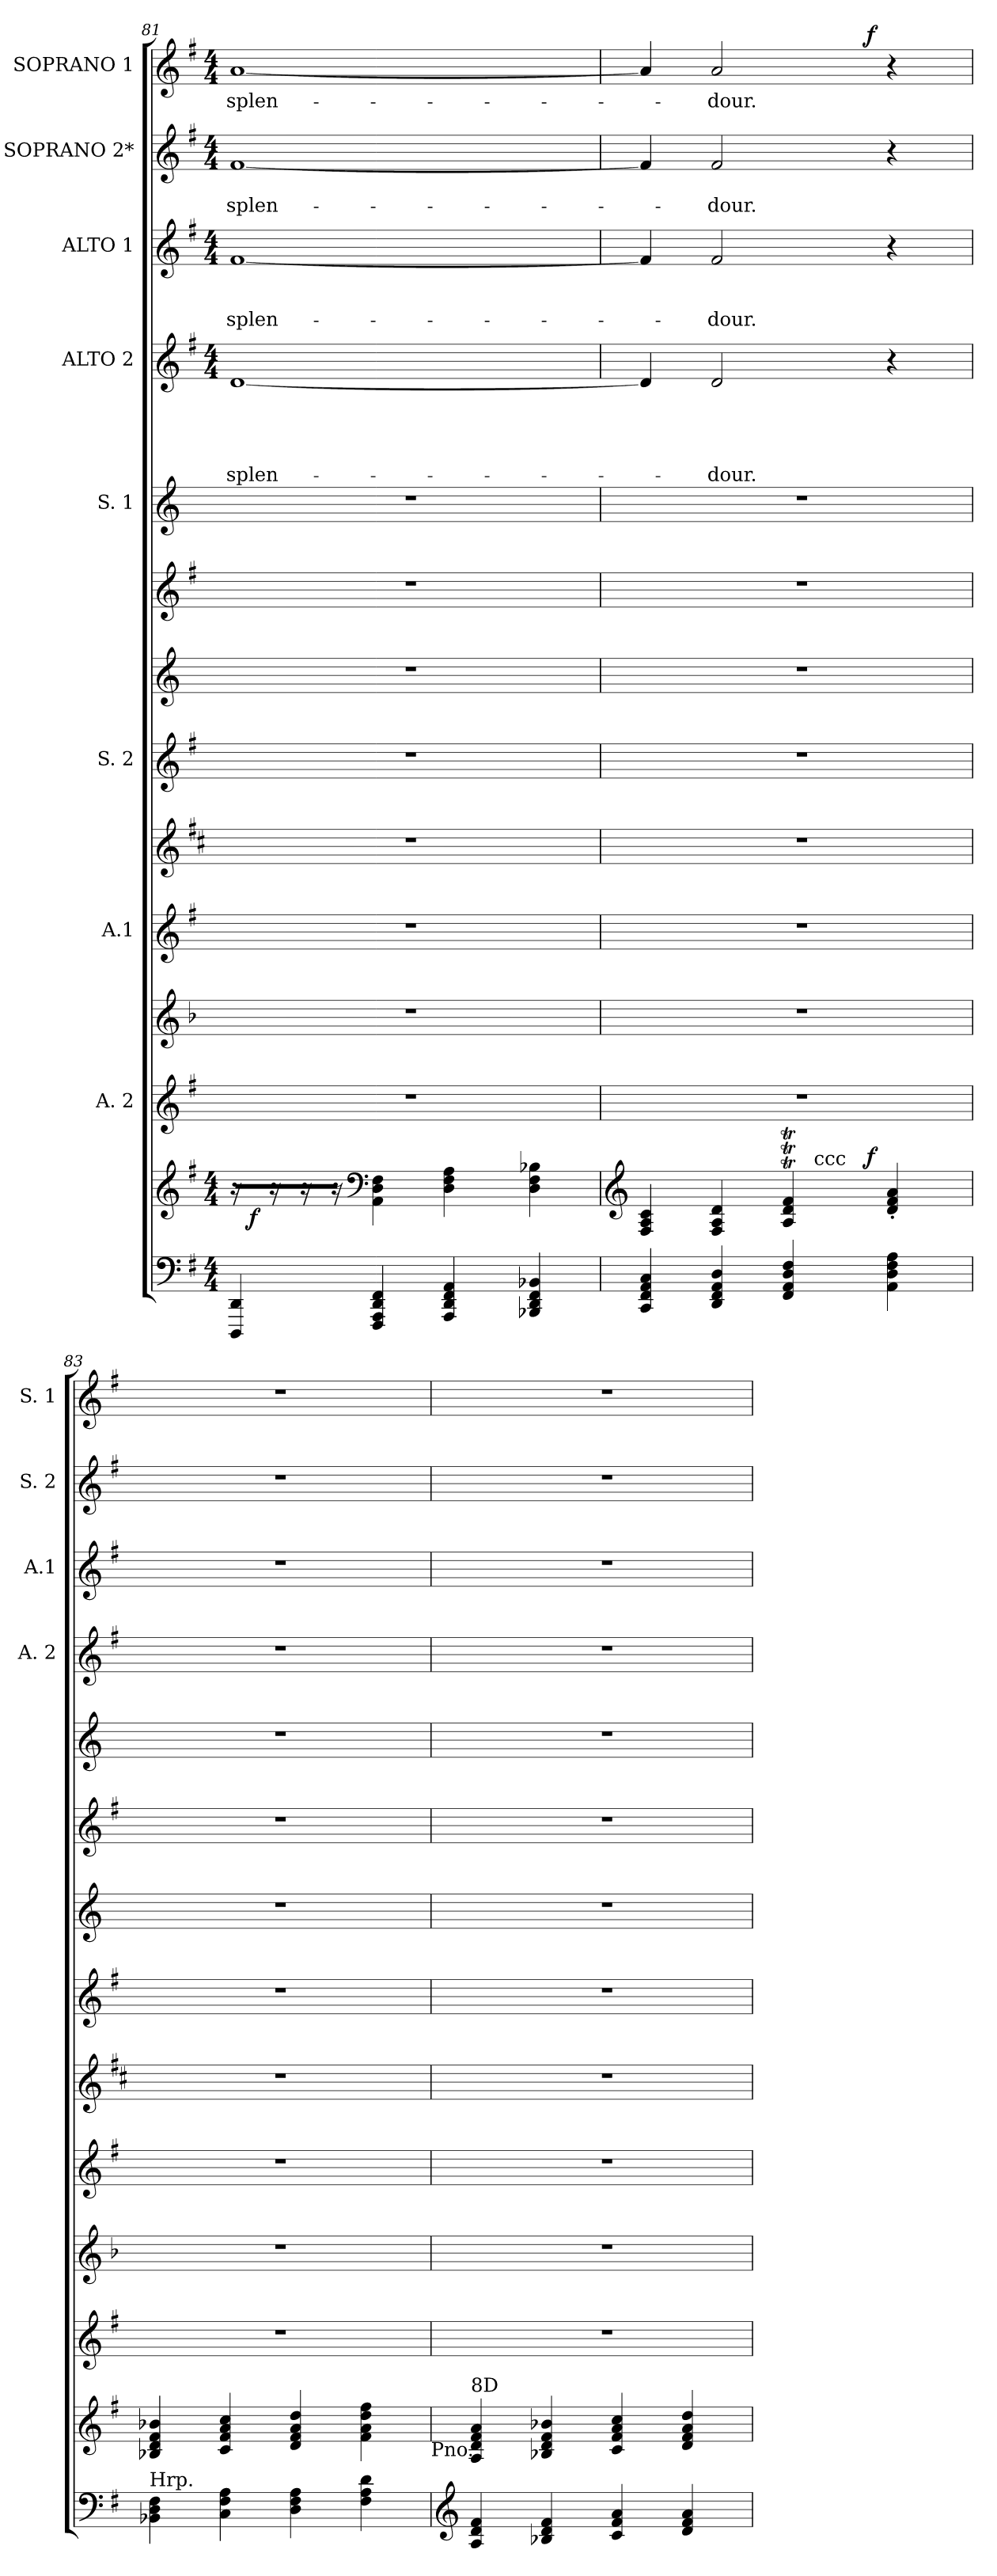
**kern	**kern	**dynam	**kern	**kern	**kern	**kern	**kern	**kern	**kern	**kern	**kern	**text	**text	**text	**text	**text	**kern	**text	**text	**text	**kern	**text	**text	**kern	**text	**dynam
*part14	*part13	*part13	*part12	*part11	*part10	*part9	*part8	*part7	*part6	*part5	*part4	*part4	*part4	*part4	*part4	*part4	*part3	*part3	*part3	*part3	*part2	*part2	*part2	*part1	*part1	*part1
*staff14	*staff13	*staff13	*staff12	*staff11	*staff10	*staff9	*staff8	*staff7	*staff6	*staff5	*staff4	*staff4	*staff4	*staff4	*staff4	*staff4	*staff3	*staff3	*staff3	*staff3	*staff2	*staff2	*staff2	*staff1	*staff1	*staff1
*	*	*	*I"A. 2	*	*I"A.1	*	*I"S. 2	*	*	*I"S. 1	*I"ALTO 2	*	*	*	*	*	*I"ALTO 1	*	*	*	*I"SOPRANO 2*	*	*	*I"SOPRANO 1	*	*
*	*	*	*	*	*	*	*	*	*	*	*I'A. 2	*	*	*	*	*	*I'A.1	*	*	*	*I'S. 2	*	*	*I'S. 1	*	*
*clefF4	*clefG2	*	*clefG2	*clefG2	*clefG2	*clefG2	*clefG2	*clefG2	*clefG2	*clefG2	*clefG2	*	*	*	*	*	*clefG2	*	*	*	*clefG2	*	*	*clefG2	*	*
*ITrd1c2	*ITrd1c2	*	*ITrd1c2	*	*ITrd1c2	*ITrd-2c-3	*ITrd1c2	*ITrd-3c-5	*ITrd1c2	*ITrd-3c-5	*ITrd1c2	*	*	*	*	*	*ITrd1c2	*	*	*	*ITrd1c2	*	*	*ITrd1c2	*	*
*k[b-]	*k[b-]	*	*k[b-]	*k[b-]	*k[b-]	*k[b-]	*k[b-]	*k[b-]	*k[b-]	*k[b-]	*k[b-]	*	*	*	*	*	*k[b-]	*	*	*	*k[b-]	*	*	*k[b-]	*	*
*F:	*F:	*	*F:	*F:	*F:	*F:	*F:	*F:	*F:	*F:	*F:	*	*	*	*	*	*F:	*	*	*	*F:	*	*	*F:	*	*
*M4/4	*M4/4	*	*	*	*	*	*	*	*	*	*M4/4	*	*	*	*	*	*M4/4	*	*	*	*M4/4	*	*	*M4/4	*	*
=81	=81	=81	=81	=81	=81	=81	=81	=81	=81	=81	=81	=81	=81	=81	=81	=81	=81	=81	=81	=81	=81	=81	=81	=81	=81	=81
!	!	!	!	!	!	!	!	!	!	!	!	!	!	!	!	!LO:LY:b	!	!	!	!LO:LY:b	!	!	!LO:LY:b	!	!LO:LY:b	!
*	*^	*	*	*	*	*	*	*	*	*	*	*	*	*	*	*	*	*	*	*	*	*	*	*	*	*
*	*tremolo	*	*	*	*	*	*	*	*	*	*	*	*	*	*	*	*	*	*	*	*	*	*	*	*	*	*
4CCC/ 4CC/	16rLL	32ryy	.	1r	1r	1r	1r	1r	1r	1r	1r	[<1c	.	.	.	.	splen-	[>1e	.	.	splen-	[>1e	.	splen-	[>1g	splen-	.
!	!	!	!LO:DY:b	!	!	!	!	!	!	!	!	!	!	!	!	!	!	!	!	!	!	!	!	!	!	!	!
.	.	2ryy	f	.	.	.	.	.	.	.	.	.	.	.	.	.	.	.	.	.	.	.	.	.	.	.	.
.	16r	.	.	.	.	.	.	.	.	.	.	.	.	.	.	.	.	.	.	.	.	.	.	.	.	.	.
.	16r	.	.	.	.	.	.	.	.	.	.	.	.	.	.	.	.	.	.	.	.	.	.	.	.	.	.
.	16rJJ	.	.	.	.	.	.	.	.	.	.	.	.	.	.	.	.	.	.	.	.	.	.	.	.	.	.
*	*Xtremolo	*	*	*	*	*	*	*	*	*	*	*	*	*	*	*	*	*	*	*	*	*	*	*	*	*	*
*	*clefF4	*	*	*	*	*	*	*	*	*	*	*	*	*	*	*	*	*	*	*	*	*	*	*	*	*	*
4EEE/ 4GGG/ 4CC/ 4EE/	4GG\ 4C\ 4E\	.	.	.	.	.	.	.	.	.	.	.	.	.	.	.	.	.	.	.	.	.	.	.	.	.	.
4GGG/ 4CC/ 4EE/ 4GG/	4C\ 4E\ 4G\	.	.	.	.	.	.	.	.	.	.	.	.	.	.	.	.	.	.	.	.	.	.	.	.	.	.
.	.	4...ryy	.	.	.	.	.	.	.	.	.	.	.	.	.	.	.	.	.	.	.	.	.	.	.	.	.
4AAA-X/ 4CC/ 4EE/ 4AA-X/	4C\ 4E\ 4A-X\	.	.	.	.	.	.	.	.	.	.	.	.	.	.	.	.	.	.	.	.	.	.	.	.	.	.
*	*v	*v	*	*	*	*	*	*	*	*	*	*	*	*	*	*	*	*	*	*	*	*	*	*	*	*	*
=82	=82	=82	=82	=82	=82	=82	=82	=82	=82	=82	=82	=82	=82	=82	=82	=82	=82	=82	=82	=82	=82	=82	=82	=82	=82	=82
*	*clefG2	*	*	*	*	*	*	*	*	*	*	*	*	*	*	*	*	*	*	*	*	*	*	*	*	*
*	*^	*	*	*	*	*	*	*	*	*	*	*	*	*	*	*	*	*	*	*	*	*	*	*^	*	*
*	*	*^	*	*	*	*	*	*	*	*	*	*	*	*	*	*	*	*	*	*	*	*	*	*	*	*	*	*
4BBB-/ 4EE/ 4GG/ 4BB-/	4E/ 4G/ 4B-/	2ryy	2ryy	.	1r	1r	1r	1r	1r	1r	1r	1r	4c/]	.	.	.	.	.	4e/]	.	.	.	4e/]	.	.	4g/]	2ryy	.	.
!	!	!	!	!	!	!	!	!	!	!	!	!	!	!	!	!	!	!LO:LY:b	!	!	!	!LO:LY:b	!	!	!LO:LY:b	!	!	!LO:LY:b	!
4CC/ 4EE/ 4GG/ 4C/	4E/ 4G/ 4c/	.	.	.	.	.	.	.	.	.	.	.	2c/	.	.	.	.	-dour.	2e/	.	.	-dour.	2e/	.	-dour.	2g/	.	-dour.	.
4EE/ 4GG/ 4C/ 4E/	4G/T 4c/T 4e/T	8..ryy	16ryy	.	.	.	.	.	.	.	.	.	.	.	.	.	.	.	.	.	.	.	.	.	.	.	8..ryy	.	.
!	!	!	!LO:TX:a:t=ccc	!	!	!	!	!	!	!	!	!	!	!	!	!	!	!	!	!	!	!	!	!	!	!	!	!	!
.	.	.	4..ryy	.	.	.	.	.	.	.	.	.	.	.	.	.	.	.	.	.	.	.	.	.	.	.	.	.	.
!	!	!	!	!LO:DY:a	!	!	!	!	!	!	!	!	!	!	!	!	!	!	!	!	!	!	!	!	!	!	!	!	!LO:DY:a
.	.	4ryy	.	f	.	.	.	.	.	.	.	.	.	.	.	.	.	.	.	.	.	.	.	.	.	.	4ryy	.	f
4GG\ 4C\ 4E\ 4G\	4c/'< 4e/'< 4g/'<	.	.	.	.	.	.	.	.	.	.	.	4r	.	.	.	.	.	4r	.	.	.	4r	.	.	4r	.	.	.
.	.	32ryy	.	.	.	.	.	.	.	.	.	.	.	.	.	.	.	.	.	.	.	.	.	.	.	.	32ryy	.	.
!!LO:LB:g=z
=83	=83	=83	=83	=83	=83	=83	=83	=83	=83	=83	=83	=83	=83	=83	=83	=83	=83	=83	=83	=83	=83	=83	=83	=83	=83	=83	=83	=83	=83
!LO:TX:a:t=Hrp.	!	!	!	!	!	!	!	!	!	!	!	!	!	!	!	!	!	!	!	!	!	!	!	!	!	!	!	!	!
*	*v	*v	*v	*	*	*	*	*	*	*	*	*	*	*	*	*	*	*	*	*	*	*	*	*	*	*v	*v	*	*
4AA-X\ 4C\ 4E\	4A-X/ 4c/ 4e/ 4a-X/	.	1r	1r	1r	1r	1r	1r	1r	1r	1r	.	.	.	.	.	1r	.	.	.	1r	.	.	1r	.	.
4BB-\ 4E\ 4G\	4B-/ 4e/ 4g/ 4b-/	.	.	.	.	.	.	.	.	.	.	.	.	.	.	.	.	.	.	.	.	.	.	.	.	.
4C\ 4E\ 4G\	4c/ 4e/ 4g/ 4cc/	.	.	.	.	.	.	.	.	.	.	.	.	.	.	.	.	.	.	.	.	.	.	.	.	.
4E\ 4G\ 4c\	4e\ 4g\ 4cc\ 4ee\	.	.	.	.	.	.	.	.	.	.	.	.	.	.	.	.	.	.	.	.	.	.	.	.	.
!	!LO:TX:b:t=Pno.	!	!	!	!	!	!	!	!	!	!	!	!	!	!	!	!	!	!	!	!	!	!	!	!	!
=84	=84	=84	=84	=84	=84	=84	=84	=84	=84	=84	=84	=84	=84	=84	=84	=84	=84	=84	=84	=84	=84	=84	=84	=84	=84	=84
*clefG2	*	*	*	*	*	*	*	*	*	*	*	*	*	*	*	*	*	*	*	*	*	*	*	*	*	*
!	!LO:TX:a:t=8D	!	!	!	!	!	!	!	!	!	!	!	!	!	!	!	!	!	!	!	!	!	!	!	!	!
4G/ 4c/ 4e/	4G/ 4c/ 4e/ 4g/	.	1r	1r	1r	1r	1r	1r	1r	1r	1r	.	.	.	.	.	1r	.	.	.	1r	.	.	1r	.	.
4A-X/ 4c/ 4e/	4A-X/ 4c/ 4e/ 4a-X/	.	.	.	.	.	.	.	.	.	.	.	.	.	.	.	.	.	.	.	.	.	.	.	.	.
4B-/ 4e/ 4g/	4B-/ 4e/ 4g/ 4b-/	.	.	.	.	.	.	.	.	.	.	.	.	.	.	.	.	.	.	.	.	.	.	.	.	.
4c/ 4e/ 4g/	4c/ 4e/ 4g/ 4cc/	.	.	.	.	.	.	.	.	.	.	.	.	.	.	.	.	.	.	.	.	.	.	.	.	.
=	=	=	=	=	=	=	=	=	=	=	=	=	=	=	=	=	=	=	=	=	=	=	=	=	=	=
*-	*-	*-	*-	*-	*-	*-	*-	*-	*-	*-	*-	*-	*-	*-	*-	*-	*-	*-	*-	*-	*-	*-	*-	*-	*-	*-
